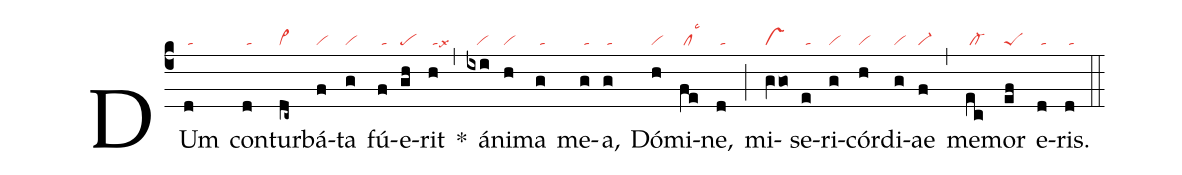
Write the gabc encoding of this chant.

nabc-lines:1;
%%
(c4)
DUm(d|/ta) con(d|/ta)tur(dc~|cl~)bá(f|vi)ta(g|vi) fú(f|/ta)e(gh|pe)rit(h|/talsx6) *(,)
á(ixi|///vi)ni(h|vi)ma(g|/ta) me(g|/ta)a,(g|/ta) Dó(h|vi)mi(fe|/cllsc3)ne,(d|/ta) (;)
mi(gVgo|vs)se(e|/ta)ri(g|vi)cór(h|vi)di(g|vi)ae(f|vi-) (,)
me(ec|/cl-)mor(ef|peS) e(d|/ta)ris.(d|/ta) (::)
